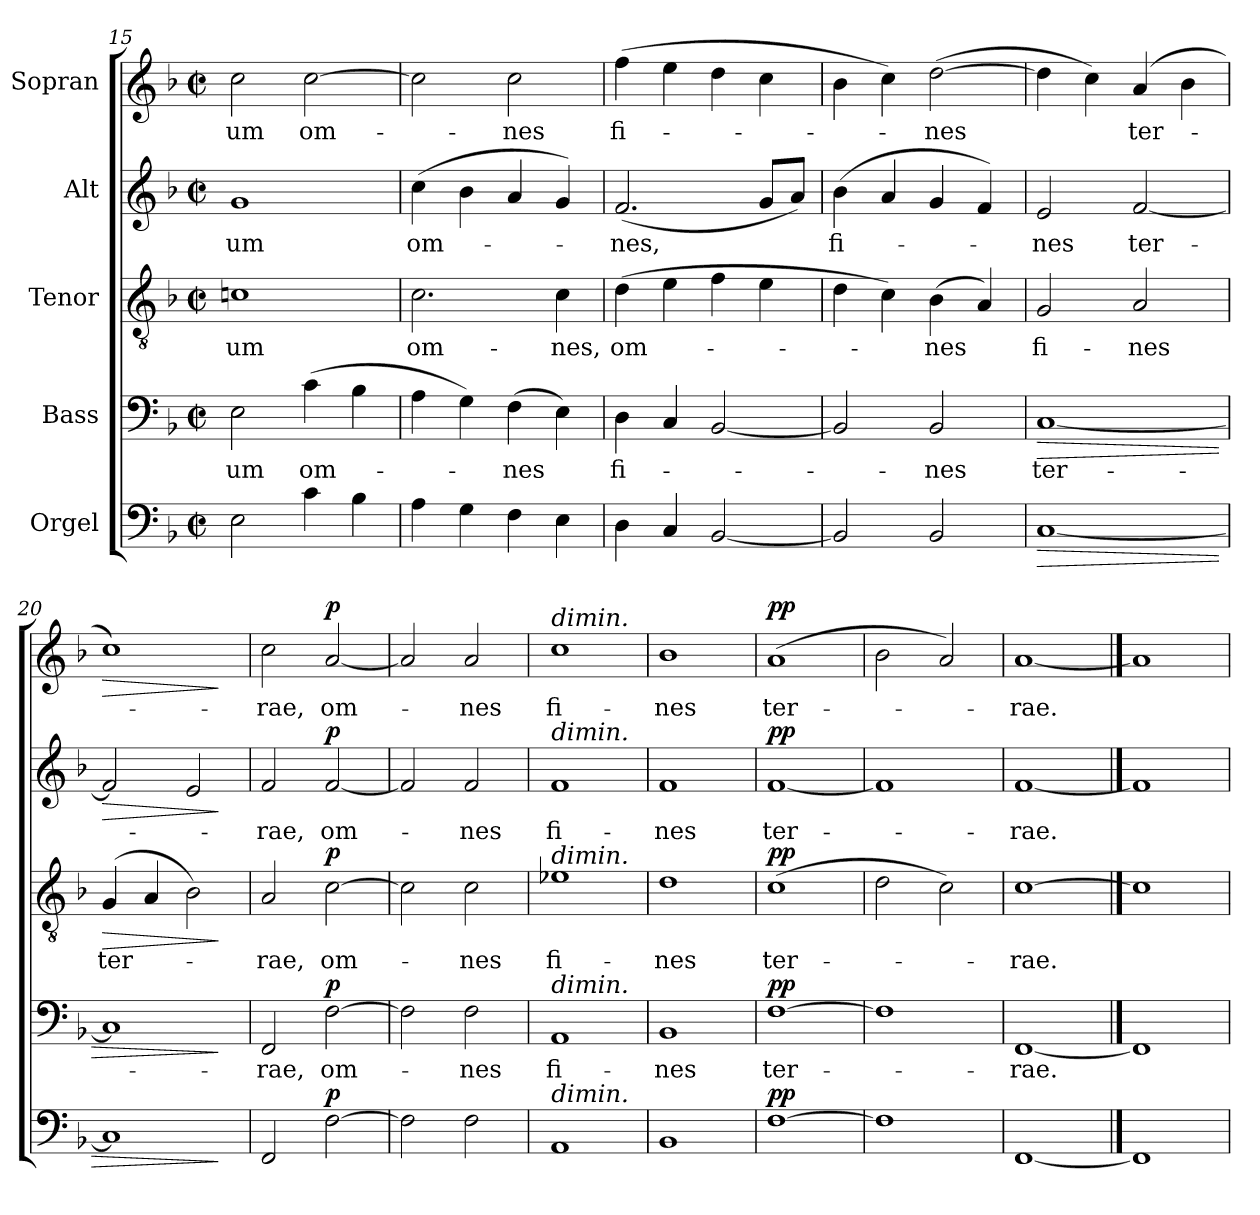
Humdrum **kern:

**kern	**dynam	**kern	**text	**dynam	**kern	**text	**dynam	**kern	**text	**dynam	**kern	**text	**dynam
*part5	*part5	*part4	*part4	*part4	*part3	*part3	*part3	*part2	*part2	*part2	*part1	*part1	*part1
*staff5	*staff5	*staff4	*staff4	*staff4	*staff3	*staff3	*staff3	*staff2	*staff2	*staff2	*staff1	*staff1	*staff1
*I"Orgel	*	*I"Bass	*	*	*I"Tenor	*	*	*I"Alt	*	*	*I"Sopran	*	*
!!LO:PB:g=z
*clefF4	*	*clefF4	*	*	*clefGv2	*	*	*clefG2	*	*	*clefG2	*	*
*k[b-]	*	*k[b-]	*	*	*k[b-]	*	*	*k[b-]	*	*	*k[b-]	*	*
*M2/2	*	*M2/2	*	*	*M2/2	*	*	*M2/2	*	*	*M2/2	*	*
*met(c|)	*	*met(c|)	*	*	*met(c|)	*	*	*met(c|)	*	*	*met(c|)	*	*
=15	=15	=15	=15	=15	=15	=15	=15	=15	=15	=15	=15	=15	=15
!	!	!	!LO:LY:b	!	!	!LO:LY:b	!	!	!LO:LY:b	!	!	!LO:LY:b	!
2E\	.	2E\	-um	.	1cn	-um	.	1g	-um	.	2cc\	-um	.
!	!	!	!LO:LY:b	!	!	!	!	!	!	!	!	!LO:LY:b	!
4c\	.	(4c\	om-	.	.	.	.	.	.	.	[2cc\	om-	.
4B-\	.	4B-\	.	.	.	.	.	.	.	.	.	.	.
=16	=16	=16	=16	=16	=16	=16	=16	=16	=16	=16	=16	=16	=16
!	!	!	!	!	!	!LO:LY:b	!	!	!LO:LY:b	!	!	!	!
4A\	.	4A\	.	.	2.c\	om-	.	(4cc\	om-	.	2cc\]	.	.
4G\	.	4G\)	.	.	.	.	.	4b-\	.	.	.	.	.
!	!	!	!LO:LY:b	!	!	!	!	!	!	!	!	!LO:LY:b	!
4F\	.	(4F\	-nes	.	.	.	.	4a/	.	.	2cc\	-nes	.
!	!	!	!	!	!	!LO:LY:b	!	!	!	!	!	!	!
4E\	.	4E\)	.	.	4c\	-nes,	.	4g/)	.	.	.	.	.
=17	=17	=17	=17	=17	=17	=17	=17	=17	=17	=17	=17	=17	=17
!	!	!	!LO:LY:b	!	!	!LO:LY:b	!	!	!LO:LY:b	!	!	!LO:LY:b	!
4D\	.	4D\	fi-	.	(4d\	om-	.	(2.f/	-nes,	.	(4ff\	fi-	.
4C/	.	4C/	.	.	4e\	.	.	.	.	.	4ee\	.	.
[2BB-/	.	[2BB-/	.	.	4f\	.	.	.	.	.	4dd\	.	.
.	.	.	.	.	4e\	.	.	8g/L	.	.	4cc\	.	.
.	.	.	.	.	.	.	.	8a/J)	.	.	.	.	.
=18	=18	=18	=18	=18	=18	=18	=18	=18	=18	=18	=18	=18	=18
!	!	!	!	!	!	!	!	!	!LO:LY:b	!	!	!	!
2BB-/]	.	2BB-/]	.	.	4d\	.	.	(4b-\	fi-	.	4b-\	.	.
.	.	.	.	.	4c\)	.	.	4a/	.	.	4cc\)	.	.
!	!	!	!LO:LY:b	!	!	!LO:LY:b	!	!	!	!	!	!LO:LY:b	!
2BB-/	.	2BB-/	-nes	.	(4B-\	-nes	.	4g/	.	.	([2dd\	-nes	.
.	.	.	.	.	4A/)	.	.	4f/)	.	.	.	.	.
=19	=19	=19	=19	=19	=19	=19	=19	=19	=19	=19	=19	=19	=19
!	!LO:HP:b	!	!LO:LY:b	!LO:HP:b	!	!LO:LY:b	!	!	!LO:LY:b	!	!	!	!
[1C	>	[1C	ter-	>	2G/	fi-	.	2e/	-nes	.	4dd\]	.	.
.	.	.	.	.	.	.	.	.	.	.	4cc\)	.	.
!	!	!	!	!	!	!LO:LY:b	!	!	!LO:LY:b	!	!	!LO:LY:b	!
.	.	.	.	.	2A/	-nes	.	[2f/	ter-	.	(4a/	ter-	.
.	.	.	.	.	.	.	.	.	.	.	4b-\	.	.
=20	=20	=20	=20	=20	=20	=20	=20	=20	=20	=20	=20	=20	=20
!	!	!	!	!	!	!LO:LY:b	!LO:HP:b	!	!	!LO:HP:b	!	!	!LO:HP:b
1C]	.	1C]	.	.	(4G/	ter-	>	2f/]	.	>	1cc)	.	>
.	.	.	.	.	4A/	.	.	.	.	.	.	.	.
.	.	.	.	.	2B-\)	.	.	2e/	.	.	.	.	.
.	]	.	.	]	.	.	]	.	.	]	.	.	]
!!LO:LB:g=z
=21	=21	=21	=21	=21	=21	=21	=21	=21	=21	=21	=21	=21	=21
!	!	!	!LO:LY:b	!	!	!LO:LY:b	!	!	!LO:LY:b	!	!	!LO:LY:b	!
2FF/	.	2FF/	-rae,	.	2A/	-rae,	.	2f/	-rae,	.	2cc\	-rae,	.
!	!LO:DY:a	!	!LO:LY:b	!LO:DY:a	!	!LO:LY:b	!LO:DY:a	!	!LO:LY:b	!LO:DY:a	!	!LO:LY:b	!LO:DY:a
[2F\	p	[2F\	om-	p	[2c\	om-	p	[2f/	om-	p	[2a/	om-	p
=22	=22	=22	=22	=22	=22	=22	=22	=22	=22	=22	=22	=22	=22
2F\]	.	2F\]	.	.	2c\]	.	.	2f/]	.	.	2a/]	.	.
!	!	!	!LO:LY:b	!	!	!LO:LY:b	!	!	!LO:LY:b	!	!	!LO:LY:b	!
2F\	.	2F\	-nes	.	2c\	-nes	.	2f/	-nes	.	2a/	-nes	.
=23	=23	=23	=23	=23	=23	=23	=23	=23	=23	=23	=23	=23	=23
!	!	!	!	!	!	!	!	!	!	!	!LO:TX:a:i:t=dimin.	!	!
!	!	!	!	!	!	!	!	!LO:TX:a:i:t=dimin.	!	!	!	!	!
!	!	!	!	!	!LO:TX:a:i:t=dimin.	!	!	!	!	!	!	!	!
!	!	!LO:TX:a:i:t=dimin.	!	!	!	!	!	!	!	!	!	!	!
!LO:TX:a:i:t=dimin.	!	!	!	!	!	!	!	!	!	!	!	!	!
!	!	!	!LO:LY:b	!	!	!LO:LY:b	!	!	!LO:LY:b	!	!	!LO:LY:b	!
1AA	.	1AA	fi-	.	1e-X	fi-	.	1f	fi-	.	1cc	fi-	.
=24	=24	=24	=24	=24	=24	=24	=24	=24	=24	=24	=24	=24	=24
!	!	!	!LO:LY:b	!	!	!LO:LY:b	!	!	!LO:LY:b	!	!	!LO:LY:b	!
1BB-	.	1BB-	-nes	.	1d	-nes	.	1f	-nes	.	1b-	-nes	.
=25	=25	=25	=25	=25	=25	=25	=25	=25	=25	=25	=25	=25	=25
!	!LO:DY:a	!	!LO:LY:b	!LO:DY:a	!	!LO:LY:b	!LO:DY:a	!	!LO:LY:b	!LO:DY:a	!	!LO:LY:b	!LO:DY:a
[1F	pp	[1F	ter-	pp	(1c	ter-	pp	[1f	ter-	pp	(1a	ter-	pp
=26	=26	=26	=26	=26	=26	=26	=26	=26	=26	=26	=26	=26	=26
1F]	.	1F]	.	.	2d\	.	.	1f]	.	.	2b-\	.	.
.	.	.	.	.	2c\)	.	.	.	.	.	2a/)	.	.
=27	=27	=27	=27	=27	=27	=27	=27	=27	=27	=27	=27	=27	=27
!	!	!	!LO:LY:b	!	!	!LO:LY:b	!	!	!LO:LY:b	!	!	!LO:LY:b	!
[1FF	.	[1FF	-rae.	.	[1c	-rae.	.	[1f	-rae.	.	[1a	-rae.	.
==28	==28	==28	==28	==28	==28	==28	==28	==28	==28	==28	==28	==28	==28
1FF]	.	1FF]	.	.	1c]	.	.	1f]	.	.	1a]	.	.
=	=	=	=	=	=	=	=	=	=	=	=	=	=
*-	*-	*-	*-	*-	*-	*-	*-	*-	*-	*-	*-	*-	*-
